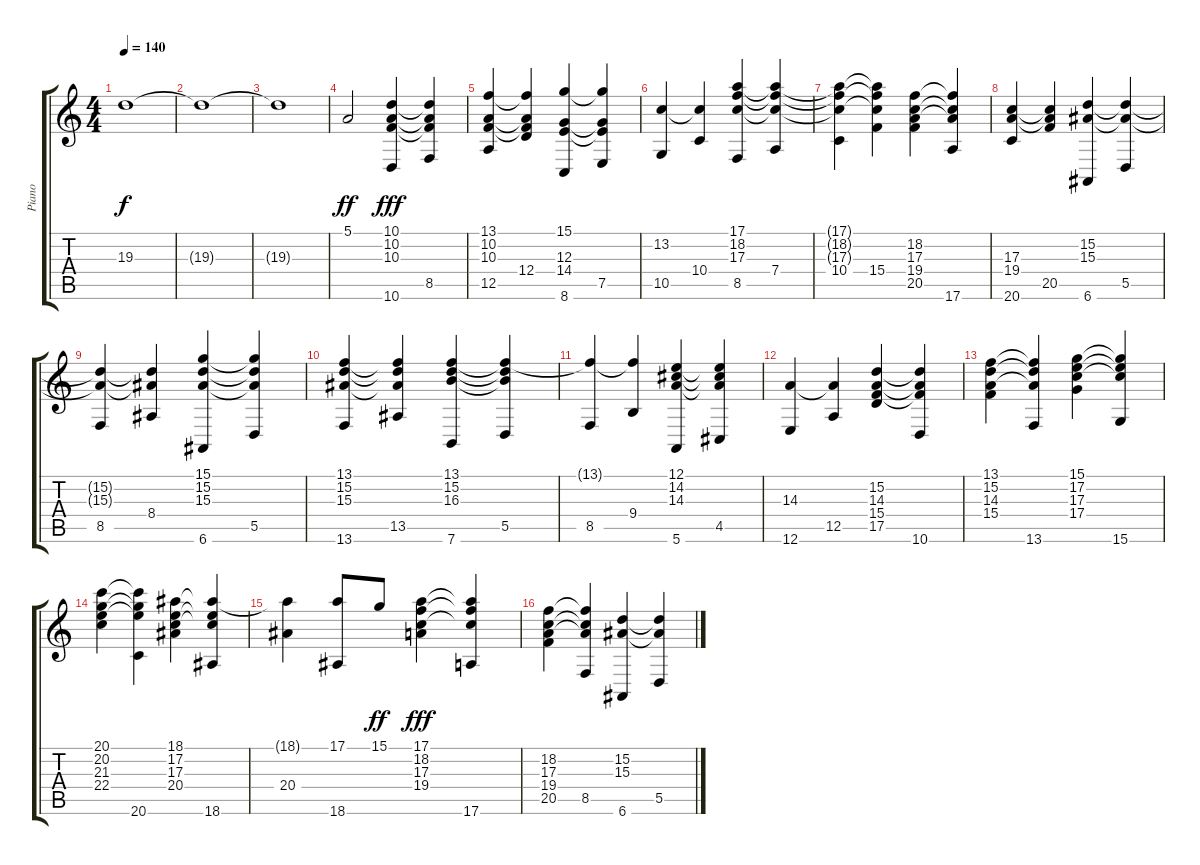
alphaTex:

\track ("Piano" "Piano") {instrument acousticgrandpiano}
\staff {score tabs}
\tuning (E4 B3 G3 D3 A2 E2) {hide}
\ts (4 4)
\tempo 140
\clef g2
\ks c
19.3{t}.1{dy f} |
19.3{t}.1 |
19.3{t}.1 |
5.1.2{dy ff volume 9} (10.1 10.2 10.3 10.6).4{dy fff} (10.1{t} 10.2{t} 10.3{t} 8.5).4 |
(13.1 10.2 10.3 12.5).4 (13.1{t} 10.2{t} 10.3{t} 12.4).4 (15.1 12.3 14.4 8.6).4 (15.1{t} 12.3{t} 14.4{t} 7.5).4 |
(13.2 10.5).4 (13.2{t} 10.4).4 (17.1 18.2 17.3 8.5).4 (17.1{t} 18.2{t} 17.3{t} 7.4).4 |
(17.1{t} 18.2{t} 17.3{t} 10.4).4 (17.1{t} 18.2{t} 17.3{t} 15.4).4 (18.2 17.3 19.4 20.5).4 (18.2{t} 17.3{t} 19.4{t} 17.6).4 |
(17.3 19.4 20.6).4 (17.3{t} 19.4{t} 20.5).4 (15.2 15.3 6.6).4 (15.2{t} 15.3{t} 5.5).4 |
(15.2{t} 15.3{t} 8.5).4 (15.2{t} 15.3{t} 8.4).4 (15.1 15.2 15.3 6.6).4 (15.1{t} 15.2{t} 15.3{t} 5.5).4 |
(13.1 15.2 15.3 13.6).4 (13.1{t} 15.2{t} 15.3{t} 13.5).4 (13.1 15.2 16.3 7.6).4 (13.1{t} 15.2{t} 16.3{t} 5.5).4 |
(13.1{t} 8.5).4 (13.1{t} 9.4).4 (12.1 14.2 14.3 5.6).4 (12.1{t} 14.2{t} 14.3{t} 4.5).4 |
(14.3 12.6).4 (14.3{t} 12.5).4 (15.2 14.3 15.4 17.5).4 (15.2{t} 14.3{t} 15.4{t} 10.6).4 |
(13.1 15.2 14.3 15.4).4 (13.1{t} 15.2{t} 14.3{t} 13.6).4 (15.1 17.2 17.3 17.4).4 (15.1{t} 17.2{t} 17.3{t} 15.6).4 |
(20.1 20.2 21.3 22.4).4 (20.1{t} 20.2{t} 21.3{t} 20.6).4 (18.1 17.2 17.3 20.4).4 (18.1{t} 17.2{t} 17.3{t} 18.6).4 |
(18.1{t} 20.4).4 (17.1 18.6).8 15.1.8{dy ff} (17.1 18.2 17.3 19.4).4{dy fff} (17.1{t} 18.2{t} 17.3{t} 17.6).4 |
(18.2 17.3 19.4 20.5).4 (18.2{t} 17.3{t} 19.4{t} 8.5).4 (15.2 15.3 6.6).4 (15.2{t} 15.3{t} 5.5).4
